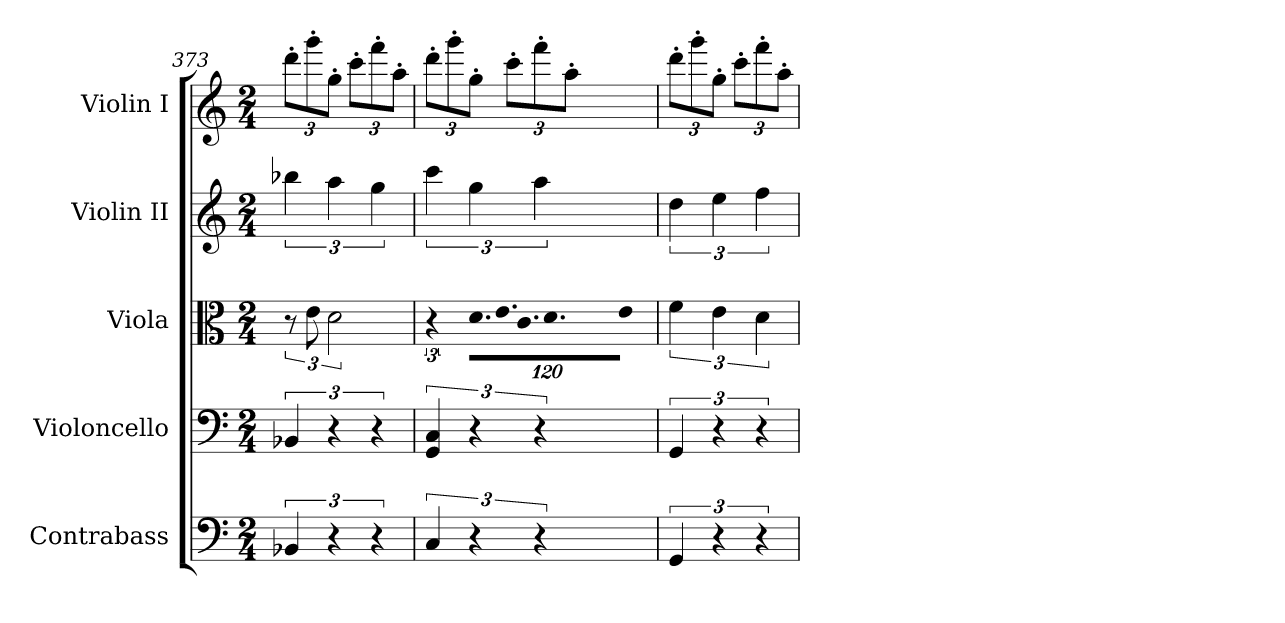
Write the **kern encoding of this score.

**kern	**kern	**kern	**kern	**kern
*part5	*part4	*part3	*part2	*part1
*staff5	*staff4	*staff3	*staff2	*staff1
*I"Contrabass	*I"Violoncello	*I"Viola	*I"Violin II	*I"Violin I
*I'Cb.	*I'Vc.	*I'Vla.	*I'Vln. II	*I'Vln. I
*clefF4	*clefF4	*clefC3	*clefG2	*clefG2
*ITrd7c12	*	*	*	*
*k[]	*k[]	*k[]	*k[]	*k[]
*M2/4	*M2/4	*M2/4	*M2/4	*M2/4
*	*	*	*	*Xbrackettup
=373	=373	=373	=373	=373
6BBB-X/	6BB-X/	12r	6bb-X\	12ddd'\L
.	.	12e\	.	12ggg'\
6r	6r	3d\	6aa\	12gg'\J
.	.	.	.	12ccc'\L
6r	6r	.	6gg\	12fff'\
.	.	.	.	12aa'\J
=374	=374	=374	=374	=374
6CC/	6GG/ 6C/	6r	6ccc\	12ddd'\L
.	.	.	.	12ggg'\
*	*	*Xbrackettup	*	*
!	!	!LO:N:vis=8.	!	!
6r	6r	1920%107d\L	6gg\	12gg'\J
!	!	!LO:N:vis=8.	!	!
.	.	1920%107e\	.	.
.	.	.	.	12ccc'\L
!	!	!LO:N:vis=8.	!	!
.	.	1920%107c\	.	.
6r	6r	.	6aa\	12fff'\
.	.	12.d\	.	.
.	.	.	.	12aa'\J
.	.	24e\Jk	.	.
1920ryy	1920ryy	.	1920ryy	1920ryy
=375	=375	=375	=375	=375
*	*	*brackettup	*	*
6GGG/	6GG/	6f\	6dd\	12ddd'\L
.	.	.	.	12ggg'\
6r	6r	6e\	6ee\	12gg'\J
.	.	.	.	12ccc'\L
6r	6r	6d\	6ff\	12fff'\
.	.	.	.	12aa'\J
=	=	=	=	=
*-	*-	*-	*-	*-
